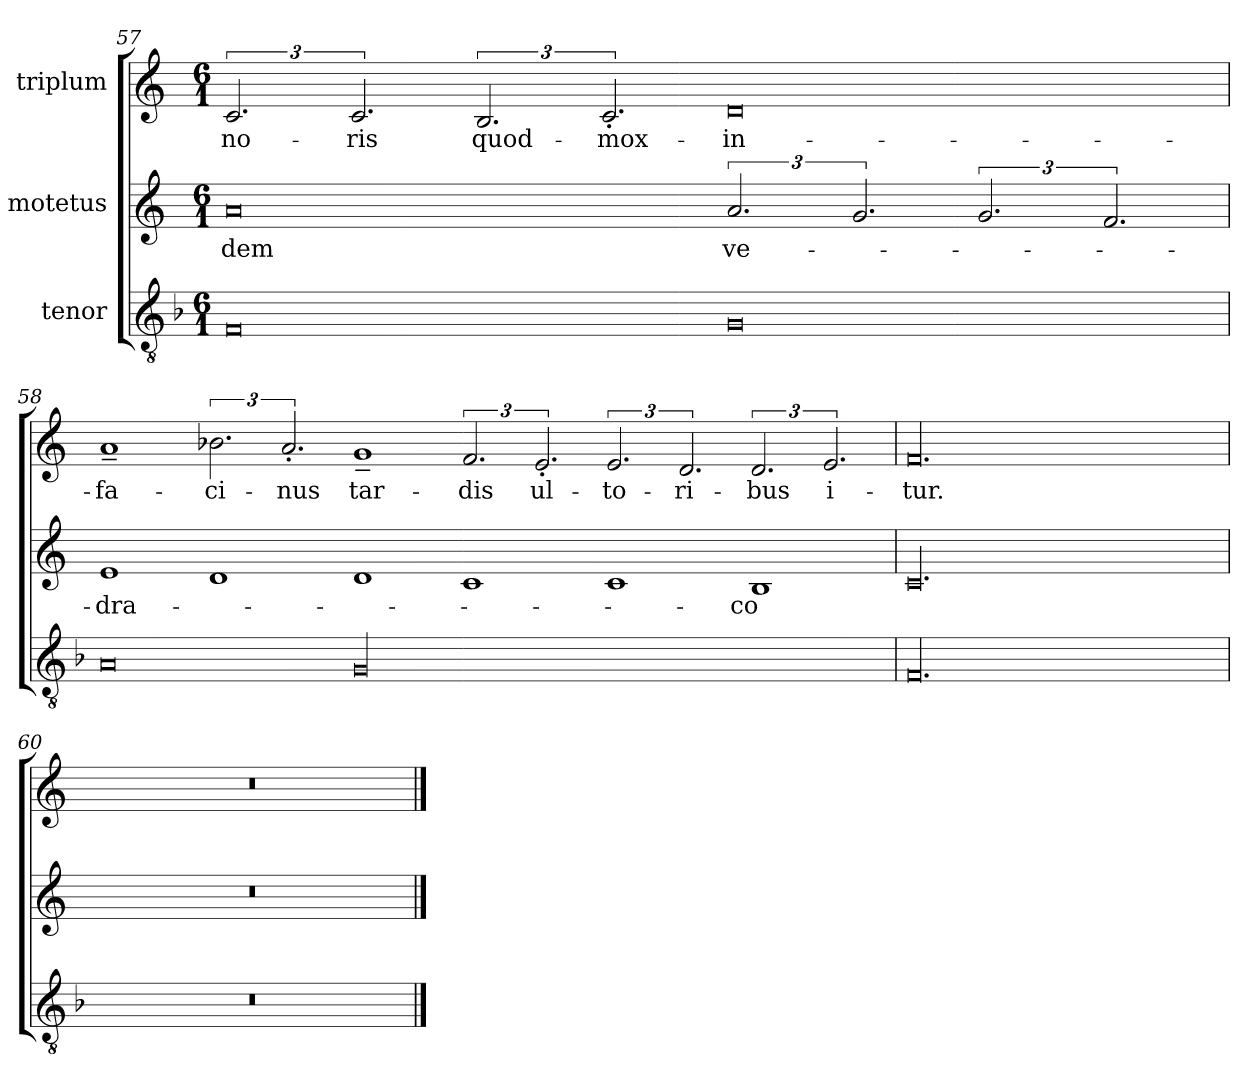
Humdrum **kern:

**kern	**kern	**text	**kern	**text
*part3	*part2	*part2	*part1	*part1
*staff3	*staff2	*staff2	*staff1	*staff1
*I"tenor	*I"motetus	*	*I"triplum	*
*clefGv2	*clefG2	*	*clefG2	*
*k[b-]	*k[]	*	*k[]	*
*F:	*C:	*	*C:	*
*M6/1	*M6/1	*	*M6/1	*
=57	=57	=57	=57	=57
0F/	0a/	-dem	3.c/	-no-
.	.	.	3.c/	-ris
.	.	.	3.B/	quod-
.	.	.	3.c'/	mox-
0G/	3.a/	ve-	0d/	in-
.	3.g/	.	.	.
.	3.g/	.	.	.
.	3.f/	.	.	.
=58	=58	=58	=58	=58
0A/	1e/	dra-	1a~/	fa-
.	1d/	.	3.b-X\	-ci-
.	.	.	3.a'/	-nus
00G/	1d/	.	1g~/	tar-
.	1c/	.	3.f/	-dis
.	.	.	3.e'/	ul-
.	1c/	.	3.e/	-to-
.	.	.	3.d/	-ri-
.	1B/	-co-	3.d/	-bus
.	.	.	3.e/	i-
=59	=59	=59	=59	=59
00.F/	00.c/	-	00.f/	-tur.
=60	=60	=60	=60	=60
00.r	00.r	.	00.r	.
==	==	==	==	==
*-	*-	*-	*-	*-
